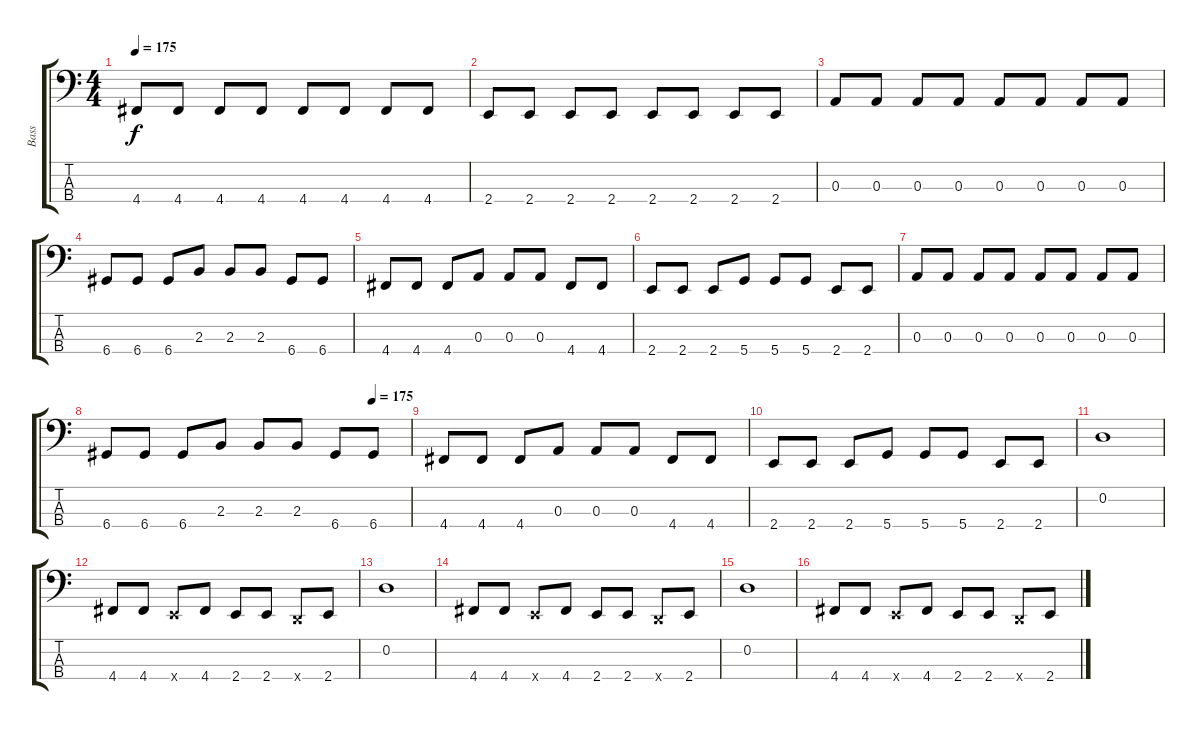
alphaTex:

\track ("Bass" "Bass") {instrument electricbassfinger}
\staff {score tabs}
\tuning (G2 D2 A1 D1) {hide}
\ts (4 4)
\tempo 175
\clef f4
\ks c
4.4.8{dy f} 4.4.8 4.4.8 4.4.8 4.4.8 4.4.8 4.4.8 4.4.8 |
2.4.8 2.4.8 2.4.8 2.4.8 2.4.8 2.4.8 2.4.8 2.4.8 |
0.3.8 0.3.8 0.3.8 0.3.8 0.3.8 0.3.8 0.3.8 0.3.8 |
6.4.8 6.4.8 6.4.8 2.3.8 2.3.8 2.3.8 6.4.8 6.4.8 |
4.4.8 4.4.8 4.4.8 0.3.8 0.3.8 0.3.8 4.4.8 4.4.8 |
2.4.8 2.4.8 2.4.8 5.4.8 5.4.8 5.4.8 2.4.8 2.4.8 |
0.3.8 0.3.8 0.3.8 0.3.8 0.3.8 0.3.8 0.3.8 0.3.8 |
\tempo (175 0.875)
6.4.8 6.4.8 6.4.8 2.3.8 2.3.8 2.3.8 6.4.8 6.4.8 |
4.4.8 4.4.8 4.4.8 0.3.8 0.3.8 0.3.8 4.4.8 4.4.8 |
2.4.8 2.4.8 2.4.8 5.4.8 5.4.8 5.4.8 2.4.8 2.4.8 |
0.2.1 |
4.4.8 4.4.8 2.4{x}.8 4.4.8 2.4.8 2.4.8 0.4{x}.8 2.4.8 |
0.2.1 |
4.4.8 4.4.8 2.4{x}.8 4.4.8 2.4.8 2.4.8 0.4{x}.8 2.4.8 |
0.2.1 |
4.4.8 4.4.8 2.4{x}.8 4.4.8 2.4.8 2.4.8 0.4{x}.8 2.4.8
